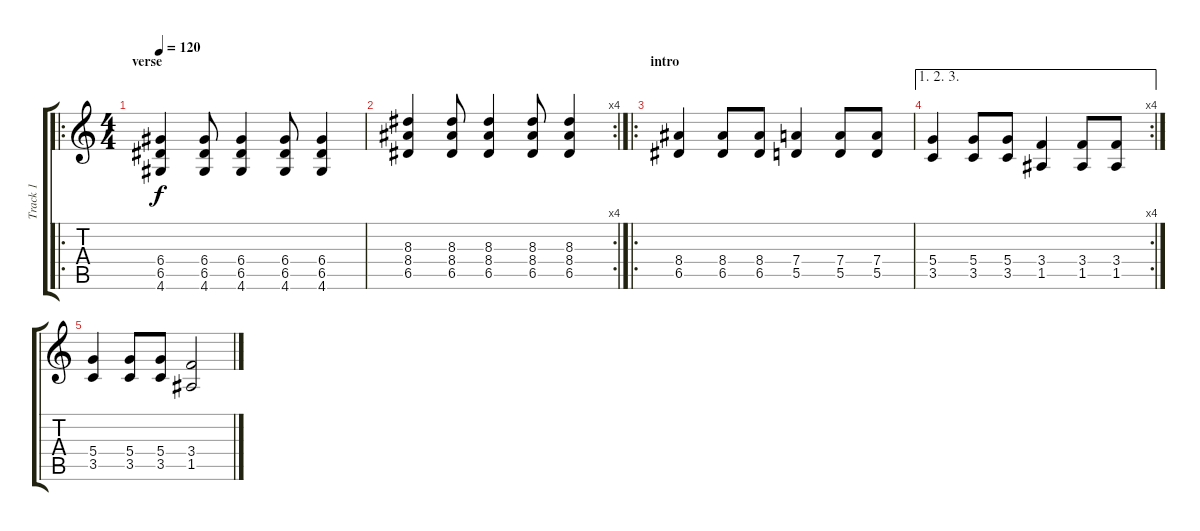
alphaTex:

\track ("Track 1" "Track 1") {instrument overdrivenguitar}
\staff {score tabs}
\tuning (E4 B3 G3 D3 A2 E2) {hide}
\ro
\ts (4 4)
\section ("" "verse")
\tempo 120
\clef g2
\ks c
(6.4 6.5 4.6).4{dy f} (6.4 6.5 4.6).8 (6.4 6.5 4.6).4 (6.4 6.5 4.6).8 (6.4 6.5 4.6).4 |
\rc 4
(8.3 8.4 6.5).4 (8.3 8.4 6.5).8 (8.3 8.4 6.5).4 (8.3 8.4 6.5).8 (8.3 8.4 6.5).4 |
\ro
\section ("" "intro")
(8.4 6.5).4 (8.4 6.5).8 (8.4 6.5).8 (7.4 5.5).4 (7.4 5.5).8 (7.4 5.5).8 |
\ae (1 2 3)
\rc 4
(5.4 3.5).4 (5.4 3.5).8 (5.4 3.5).8 (3.4 1.5).4 (3.4 1.5).8 (3.4 1.5).8 |
(5.4 3.5).4 (5.4 3.5).8 (5.4 3.5).8 (3.4 1.5).2
